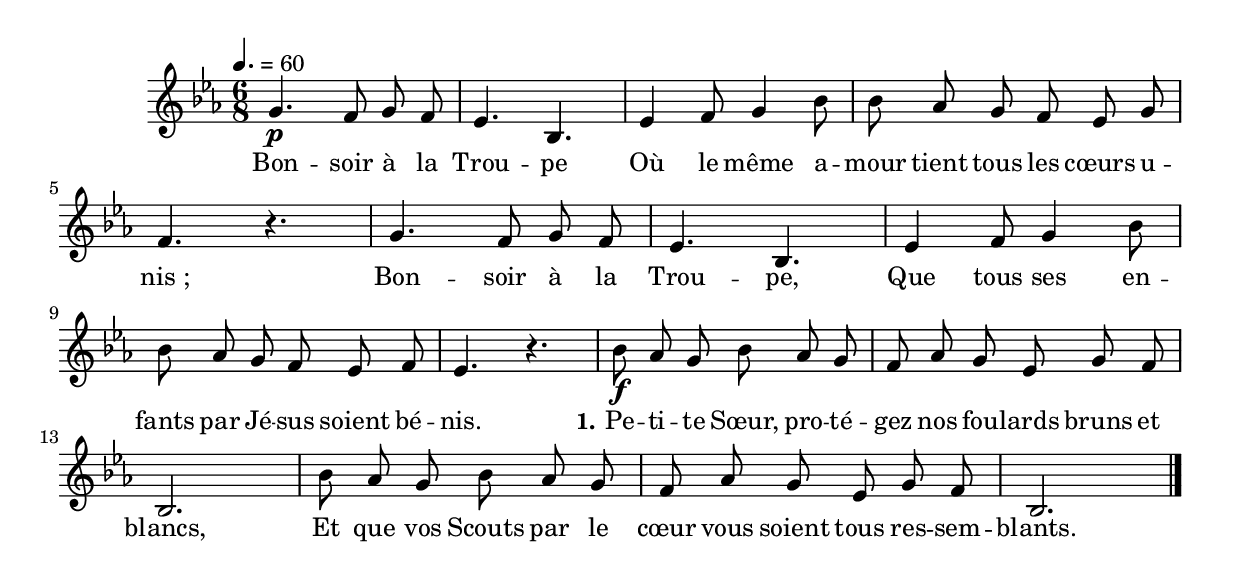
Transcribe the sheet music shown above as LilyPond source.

\version "2.16"
\language "français"

\header {
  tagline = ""
  composer = ""
}                                        

MetriqueArmure = {
  \tempo 4.=60
  \time 6/8
  \key mib \major
}

italique = { \override Score . LyricText #'font-shape = #'italic }

roman = { \override Score . LyricText #'font-shape = #'roman }

MusiqueTheme = \relative do'' {
	sol4.\p fa8 sol fa
        mib4. sib
        mib4 fa8 sol4 sib8
        sib8 lab sol fa mib sol
        fa4. r4.
        sol4. fa8 sol fa
        mib4. sib
        mib4 fa8 sol4 sib8
        sib8 lab sol fa mib fa
        mib4. r4.
        sib'8\f lab sol sib lab sol
        fa8 lab sol mib sol fa
        sib,2.
        sib'8 lab sol sib lab sol
        fa8 lab sol mib sol fa
        sib,2. \bar "|."
}

Paroles = \lyricmode {
          Bon -- soir à la Trou -- pe
          Où le même a -- mour tient tous les cœurs u -- nis_;
          Bon -- soir à la Trou -- pe,
          Que tous ses en -- fants par Jé -- sus soient bé -- nis.
          
          \set stanza = "1."
          Pe -- ti -- te Sœur, pro -- té -- gez nos fou -- lards bruns et blancs,
          Et que vos Scouts par le cœur vous soient tous res -- sem -- blants.
}

\score{
    \new Staff <<
      \set Staff.midiInstrument = "flute"
      \new Voice = "theme" {
	\override Score.PaperColumn #'keep-inside-line = ##t
	\autoBeamOff
	\MetriqueArmure
	\MusiqueTheme
      }
      \new Lyrics \lyricsto theme {
	\Paroles
      }                       
    >>
\layout{}
\midi{}
}
